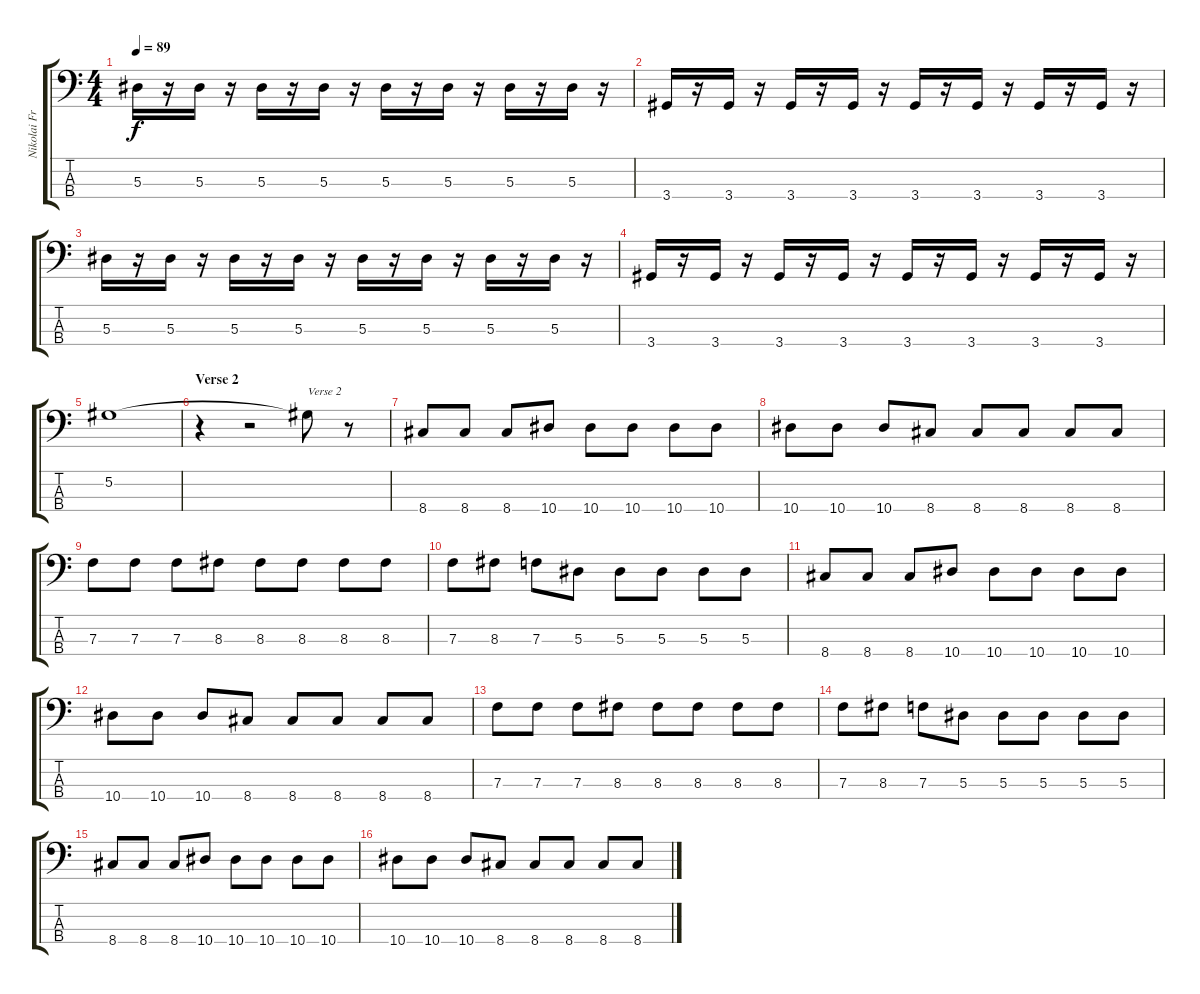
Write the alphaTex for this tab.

\track ("Nikolai Fraiture" "Nikolai Fr") {instrument electricbassfinger}
\staff {score tabs}
\tuning (Ab2 Eb2 Bb1 F1) {hide}
\ts (4 4)
\tempo 89
\clef f4
\ks c
5.3.16{dy f} r.16 5.3.16 r.16 5.3.16 r.16 5.3.16 r.16 5.3.16 r.16 5.3.16 r.16 5.3.16 r.16 5.3.16 r.16 |
3.4.16 r.16 3.4.16 r.16 3.4.16 r.16 3.4.16 r.16 3.4.16 r.16 3.4.16 r.16 3.4.16 r.16 3.4.16 r.16 |
5.3.16 r.16 5.3.16 r.16 5.3.16 r.16 5.3.16 r.16 5.3.16 r.16 5.3.16 r.16 5.3.16 r.16 5.3.16 r.16 |
3.4.16 r.16 3.4.16 r.16 3.4.16 r.16 3.4.16 r.16 3.4.16 r.16 3.4.16 r.16 3.4.16 r.16 3.4.16 r.16 |
5.2.1 |
\section ("" "Verse 2")
r.4 r.2 5.2{t}.8{txt "Verse 2"} r.8 |
8.4.8 8.4.8 8.4.8 10.4.8 10.4.8 10.4.8 10.4.8 10.4.8 |
10.4.8 10.4.8 10.4.8 8.4.8 8.4.8 8.4.8 8.4.8 8.4.8 |
7.3.8 7.3.8 7.3.8 8.3.8 8.3.8 8.3.8 8.3.8 8.3.8 |
7.3.8 8.3.8 7.3.8 5.3.8 5.3.8 5.3.8 5.3.8 5.3.8 |
8.4.8 8.4.8 8.4.8 10.4.8 10.4.8 10.4.8 10.4.8 10.4.8 |
10.4.8 10.4.8 10.4.8 8.4.8 8.4.8 8.4.8 8.4.8 8.4.8 |
7.3.8 7.3.8 7.3.8 8.3.8 8.3.8 8.3.8 8.3.8 8.3.8 |
7.3.8 8.3.8 7.3.8 5.3.8 5.3.8 5.3.8 5.3.8 5.3.8 |
8.4.8 8.4.8 8.4.8 10.4.8 10.4.8 10.4.8 10.4.8 10.4.8 |
10.4.8 10.4.8 10.4.8 8.4.8 8.4.8 8.4.8 8.4.8 8.4.8
